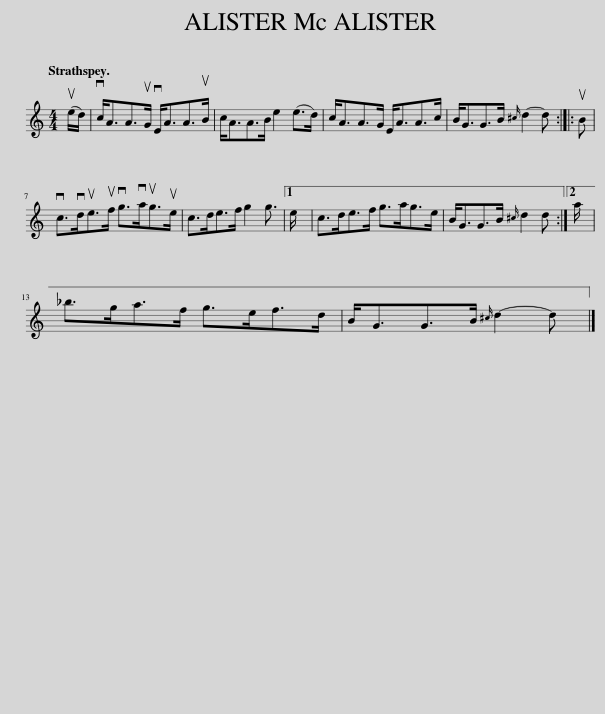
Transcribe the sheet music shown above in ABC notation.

X:1
L:1/8
Q:1/4=120
M:4/4
I:linebreak $
K:C
V:1 treble
V:1
 (ue/d/) | vc<AA>uG vE<AA>uB | c<AA>B e2 (e>d) | c<AA>G E<AA>c | B<GG>B{^c} d2- d :: %5
 uB |$ vc>vdue>uf vg>vaug>ue | c>de>f g2 g3/2 |1 e/ | c>de>f g>ag>e | %10
 B<GG>B{^c} d2 d :|2 a/ |$ _b>ga>f g>ef>d | B<GG>B{^c} d2- d |] %14
